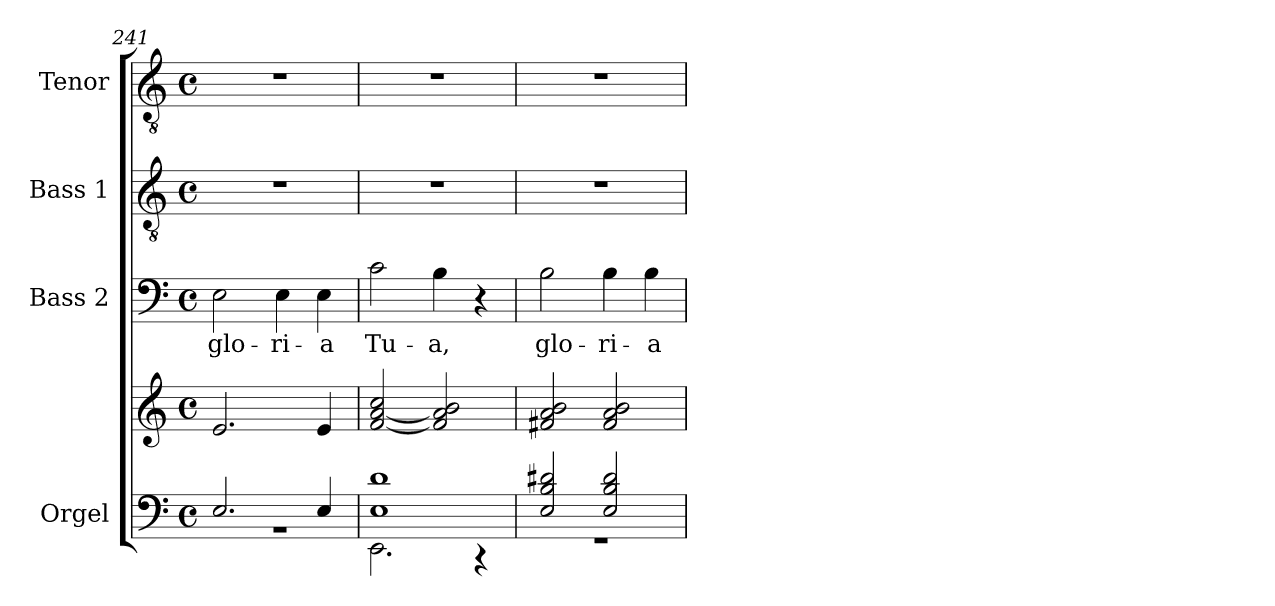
**kern	**kern	**kern	**text	**kern	**kern
*part4	*part4	*part3	*part3	*part2	*part1
*staff5	*staff4	*staff3	*staff3	*staff2	*staff1
*I"Orgel	*	*I"Bass 2	*	*I"Bass 1	*I"Tenor
*I'Org.	*	*I'B. 2	*	*I'B. 1	*I'T.
*clefF4	*clefG2	*clefF4	*	*clefGv2	*clefGv2
*k[]	*k[]	*k[]	*	*k[]	*k[]
*C:	*C:	*C:	*	*C:	*C:
*M4/4	*M4/4	*M4/4	*	*M4/4	*M4/4
*met(c)	*met(c)	*met(c)	*	*met(c)	*met(c)
=241	=241	=241	=241	=241	=241
*^	*	*	*	*	*
!	!	!	!	!LO:LY:b	!	!
2.E/	1rBB	2.e/	2E\	glo-	1r	1r
!	!	!	!	!LO:LY:b	!	!
.	.	.	4E\	-ri-	.	.
!	!	!	!	!LO:LY:b	!	!
4E/	.	4e/	4E\	-a	.	.
=242	=242	=242	=242	=242	=242	=242
!	!	!	!	!LO:LY:b	!	!
1E 1d	2.EE\	[2f/ [2a/ 2cc/	2c\	Tu-	1r	1r
!	!	!	!	!LO:LY:b	!	!
.	.	2f/] 2a/] 2b/	4B\	-a,	.	.
.	4r	.	4r	.	.	.
=243	=243	=243	=243	=243	=243	=243
!	!	!	!	!LO:LY:b	!	!
2E/ 2B/ 2d#X/	1rGG	2f#X/ 2a/ 2b/	2B\	glo-	1r	1r
!	!	!	!	!LO:LY:b	!	!
2E/ 2B/ 2d#/	.	2f#/ 2a/ 2b/	4B\	-ri-	.	.
!	!	!	!	!LO:LY:b	!	!
.	.	.	4B\	-a	.	.
*v	*v	*	*	*	*	*
=	=	=	=	=	=
*-	*-	*-	*-	*-	*-
